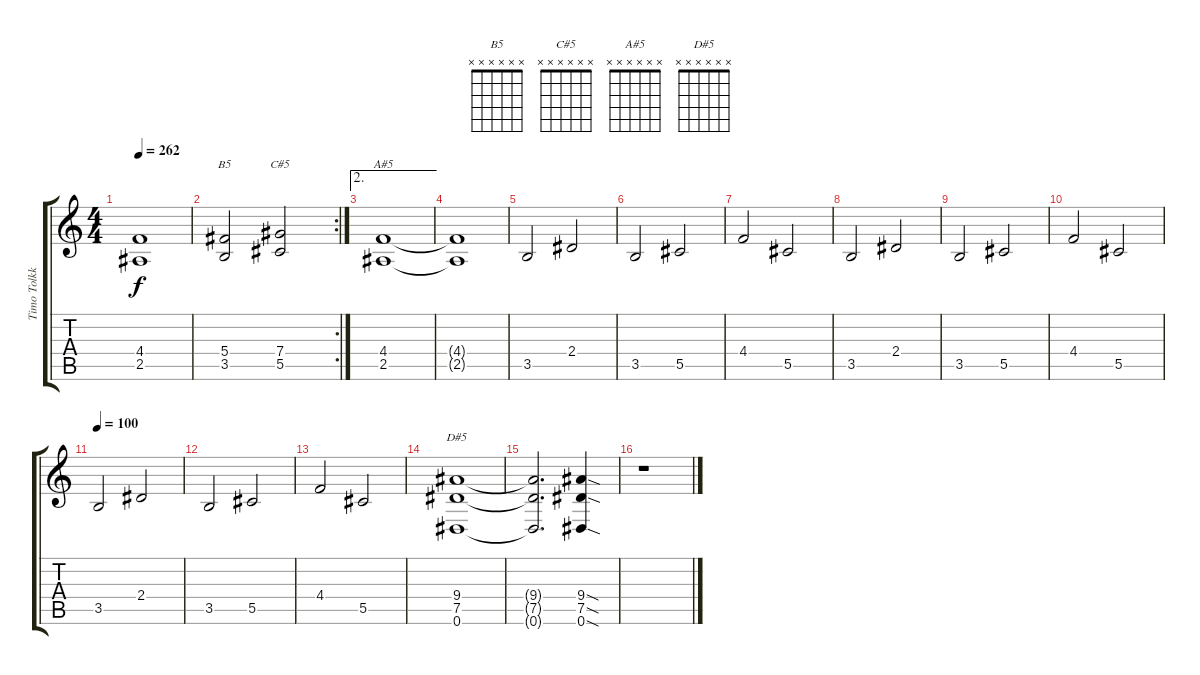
\track ("Timo Tolkki" "Timo Tolkk") {instrument distortionguitar}
\staff {score tabs}
\tuning (Eb4 Bb3 Gb3 Db3 Ab2 Eb2) {hide}
\chord ("B5" x x x x x x)
\chord ("C#5" x x x x x x)
\chord ("A#5" x x x x x x)
\chord ("D#5" x x x x x x)
\ts (4 4)
\tempo 262
\clef g2
\ks c
(4.4{t} 2.5{t}).1{dy f} |
\rc 2
(5.4 3.5).2{ch "B5"} (7.4 5.5).2{ch "C#5"} |
\ae 2
(4.4 2.5).1{ch "A#5"} |
(4.4{t} 2.5{t}).1 |
3.5.2 2.4.2 |
3.5.2 5.5.2 |
4.4.2 5.5.2 |
3.5.2 2.4.2 |
3.5.2 5.5.2 |
4.4.2 5.5.2 |
\tempo 100
3.5.2 2.4.2 |
3.5.2 5.5.2 |
4.4.2 5.5.2 |
(9.4 7.5 0.6).1{ch "D#5"} |
(9.4{t} 7.5{t} 0.6{t}).2{d} (9.4{sod} 7.5{sod} 0.6{sod}).4 |
r.1
